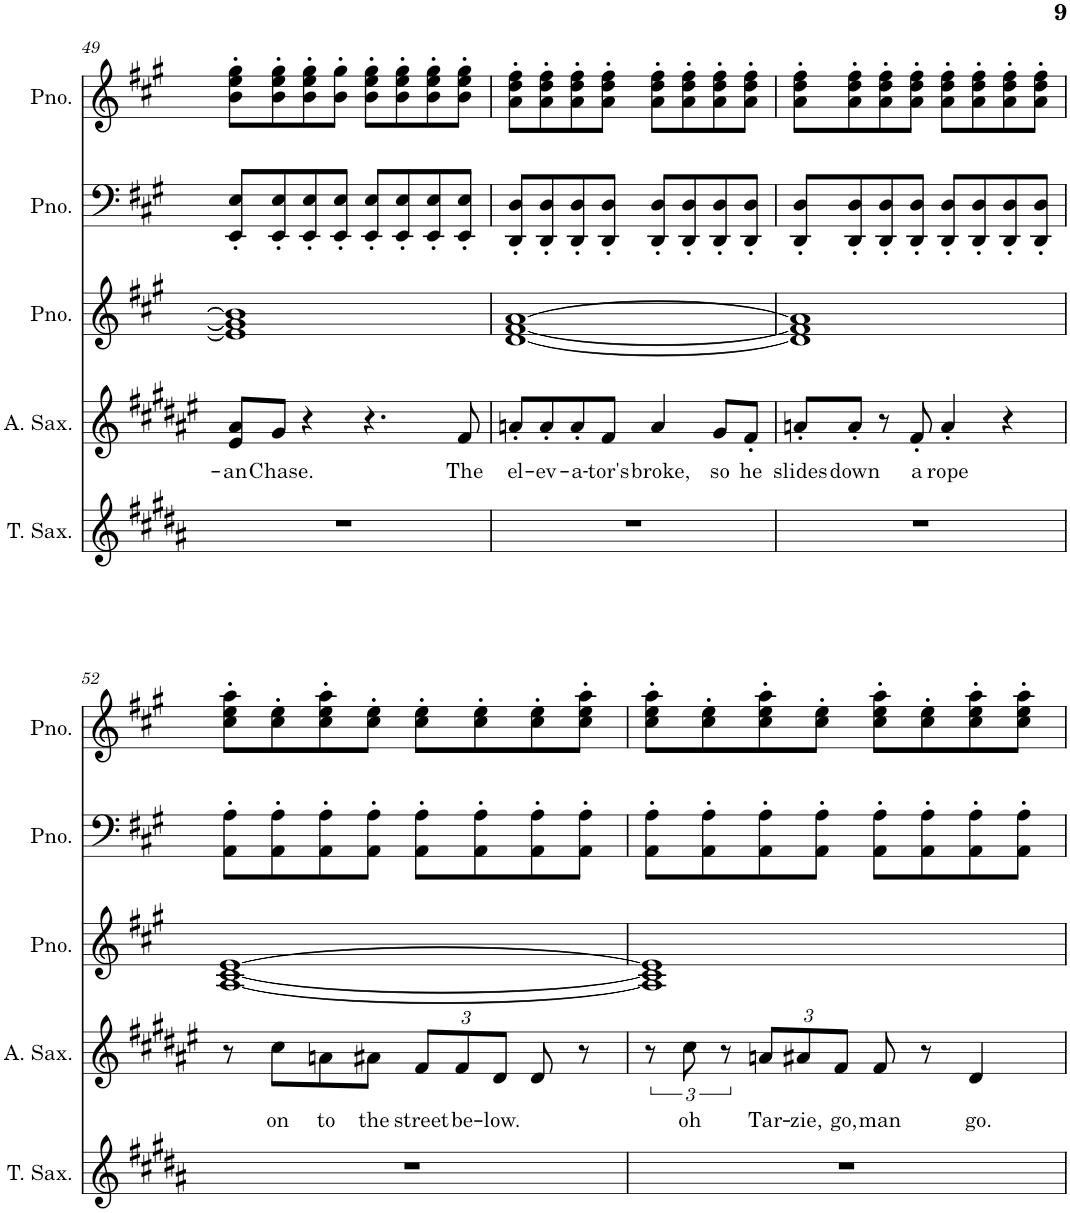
**kern	**kern	**text	**kern	**kern	**kern
*part5	*part4	*part4	*part3	*part2	*part1
*staff5	*staff4	*staff4	*staff3	*staff2	*staff1
*I"Tenor Saxophone	*I"Alto Saxophone	*	*I"Piano	*I"Piano, Diamond Dogs	*I"Piano
*I'T. Sax.	*I'A. Sax.	*	*I'Pno.	*I'Pno.	*I'Pno.
!!LO:PB:g=z
*clefG2	*clefG2	*	*clefG2	*clefF4	*clefG2
*Trd8c14	*Trd5c9	*	*	*	*
*k[f#c#g#d#a#]	*k[f#c#g#d#a#e#]	*	*k[f#c#g#]	*k[f#c#g#]	*k[f#c#g#]
*M4/4	*M4/4	*	*M4/4	*M4/4	*M4/4
=49	=49	=49	=49	=49	=49
!	!	!LO:LY:b	!	!	!
1r	8e#/ 8a#/L	-an	1e] 1g#] 1b]	8EE/' 8E/'L	8b\' 8ee\' 8gg#\'L
!	!	!LO:LY:b	!	!	!
.	8g#/J	Chase.	.	8EE/' 8E/'	8b\' 8ee\' 8gg#\'
.	4r	.	.	8EE/' 8E/'	8b\' 8ee\' 8gg#\'
.	.	.	.	8EE/' 8E/'J	8b\' 8gg#\'J
.	4.r	.	.	8EE/' 8E/'L	8b\' 8ee\' 8gg#\'L
.	.	.	.	8EE/' 8E/'	8b\' 8ee\' 8gg#\'
.	.	.	.	8EE/' 8E/'	8b\' 8ee\' 8gg#\'
!	!	!LO:LY:b	!	!	!
.	8f#/	The	.	8EE/' 8E/'J	8b\' 8ee\' 8gg#\'J
=50	=50	=50	=50	=50	=50
!	!	!LO:LY:b	!	!	!
1r	8an'/L	el-	[1d [1f# [1a	8DD/' 8D/'L	8a\' 8dd\' 8ff#\'L
!	!	!LO:LY:b	!	!	!
.	8a'/	-ev-	.	8DD/' 8D/'	8a\' 8dd\' 8ff#\'
!	!	!LO:LY:b	!	!	!
.	8a'/	-a-	.	8DD/' 8D/'	8a\' 8dd\' 8ff#\'
!	!	!LO:LY:b	!	!	!
.	8f#/J	-tor's	.	8DD/' 8D/'J	8a\' 8dd\' 8ff#\'J
!	!	!LO:LY:b	!	!	!
.	4a/	broke,	.	8DD/' 8D/'L	8a\' 8dd\' 8ff#\'L
.	.	.	.	8DD/' 8D/'	8a\' 8dd\' 8ff#\'
!	!	!LO:LY:b	!	!	!
.	8g#/L	so	.	8DD/' 8D/'	8a\' 8dd\' 8ff#\'
!	!	!LO:LY:b	!	!	!
.	8f#'/J	he	.	8DD/' 8D/'J	8a\' 8dd\' 8ff#\'J
=51	=51	=51	=51	=51	=51
!	!	!LO:LY:b	!	!	!
1r	8an'/L	slides	1d] 1f#] 1a]	8DD/' 8D/'L	8a\' 8dd\' 8ff#\'L
!	!	!LO:LY:b	!	!	!
.	8a'/J	down	.	8DD/' 8D/'	8a\' 8dd\' 8ff#\'
.	8r	.	.	8DD/' 8D/'	8a\' 8dd\' 8ff#\'
!	!	!LO:LY:b	!	!	!
.	8f#'/	a	.	8DD/' 8D/'J	8a\' 8dd\' 8ff#\'J
!	!	!LO:LY:b	!	!	!
.	4a'/	rope	.	8DD/' 8D/'L	8a\' 8dd\' 8ff#\'L
.	.	.	.	8DD/' 8D/'	8a\' 8dd\' 8ff#\'
.	4r	.	.	8DD/' 8D/'	8a\' 8dd\' 8ff#\'
.	.	.	.	8DD/' 8D/'J	8a\' 8dd\' 8ff#\'J
!!LO:LB:g=z
=52	=52	=52	=52	=52	=52
1r	8r	.	[1A [1c# [1e	8AA\' 8A\'L	8cc#\' 8ee\' 8aa\'L
!	!	!LO:LY:b	!	!	!
.	8cc#\L	on	.	8AA\' 8A\'	8cc#\' 8ee\'
!	!	!LO:LY:b	!	!	!
.	8an\	to	.	8AA\' 8A\'	8cc#\' 8ee\' 8aa\'
!	!	!LO:LY:b	!	!	!
.	8a#X\J	the	.	8AA\' 8A\'J	8cc#\' 8ee\'J
*	*Xbrackettup	*	*	*	*
!	!	!LO:LY:b	!	!	!
.	12f#/L	street	.	8AA\' 8A\'L	8cc#\' 8ee\'L
!	!	!LO:LY:b	!	!	!
.	12f#/	be-	.	.	.
.	.	.	.	8AA\' 8A\'	8cc#\' 8ee\'
!	!	!LO:LY:b	!	!	!
.	12d#/J	-low.	.	.	.
.	8d#/	.	.	8AA\' 8A\'	8cc#\' 8ee\'
.	8r	.	.	8AA\' 8A\'J	8cc#\' 8ee\' 8aa\'J
=53	=53	=53	=53	=53	=53
*	*brackettup	*	*	*	*
1r	12r	.	1A] 1c#] 1e]	8AA\' 8A\'L	8cc#\' 8ee\' 8aa\'L
!	!	!LO:LY:b	!	!	!
.	12cc#\	oh	.	.	.
.	.	.	.	8AA\' 8A\'	8cc#\' 8ee\'
.	12r	.	.	.	.
*	*Xbrackettup	*	*	*	*
!	!	!LO:LY:b	!	!	!
.	12an/L	Tar-	.	8AA\' 8A\'	8cc#\' 8ee\' 8aa\'
!	!	!LO:LY:b	!	!	!
.	12a#X/	-zie,	.	.	.
.	.	.	.	8AA\' 8A\'J	8cc#\' 8ee\'J
!	!	!LO:LY:b	!	!	!
.	12f#/J	go,	.	.	.
!	!	!LO:LY:b	!	!	!
.	8f#/	man	.	8AA\' 8A\'L	8cc#\' 8ee\' 8aa\'L
.	8r	.	.	8AA\' 8A\'	8cc#\' 8ee\'
!	!	!LO:LY:b	!	!	!
.	4d#/	go.	.	8AA\' 8A\'	8cc#\' 8ee\' 8aa\'
.	.	.	.	8AA\' 8A\'J	8cc#\' 8ee\' 8aa\'J
=	=	=	=	=	=
*-	*-	*-	*-	*-	*-
